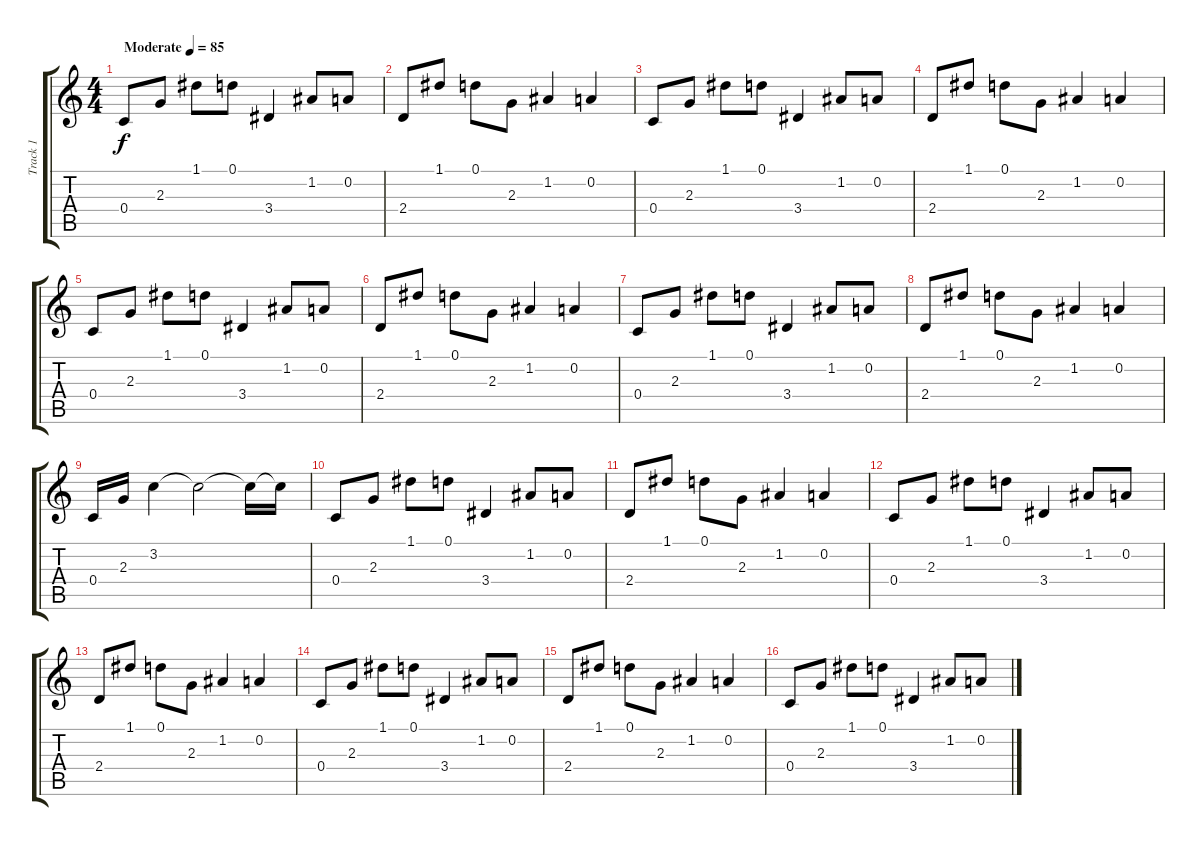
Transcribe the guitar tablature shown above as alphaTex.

\track ("Track 1" "Track 1") {instrument acousticguitarsteel}
\staff {score tabs}
\tuning (D4 A3 F3 C3 G2 D2) {hide}
\ts (4 4)
\tempo (85 "Moderate")
\clef g2
\ks c
0.4.8{dy f instrument acousticguitarsteel} 2.3.8 1.1.8 0.1.8 3.4.4 1.2.8 0.2.8 |
2.4.8 1.1.8 0.1.8 2.3.8 1.2.4 0.2.4 |
0.4.8 2.3.8 1.1.8 0.1.8 3.4.4 1.2.8 0.2.8 |
2.4.8 1.1.8 0.1.8 2.3.8 1.2.4 0.2.4 |
0.4.8 2.3.8 1.1.8 0.1.8 3.4.4 1.2.8 0.2.8 |
2.4.8 1.1.8 0.1.8 2.3.8 1.2.4 0.2.4 |
0.4.8 2.3.8 1.1.8 0.1.8 3.4.4 1.2.8 0.2.8 |
2.4.8 1.1.8 0.1.8 2.3.8 1.2.4 0.2.4 |
0.4.16 2.3.16 3.2.4 3.2{t}.2 3.2{t}.16 3.2{t}.16 |
0.4.8 2.3.8 1.1.8 0.1.8 3.4.4 1.2.8 0.2.8 |
2.4.8 1.1.8 0.1.8 2.3.8 1.2.4 0.2.4 |
0.4.8 2.3.8 1.1.8 0.1.8 3.4.4 1.2.8 0.2.8 |
2.4.8 1.1.8 0.1.8 2.3.8 1.2.4 0.2.4 |
0.4.8 2.3.8 1.1.8 0.1.8 3.4.4 1.2.8 0.2.8 |
2.4.8 1.1.8 0.1.8 2.3.8 1.2.4 0.2.4 |
0.4.8 2.3.8 1.1.8 0.1.8 3.4.4 1.2.8 0.2.8
